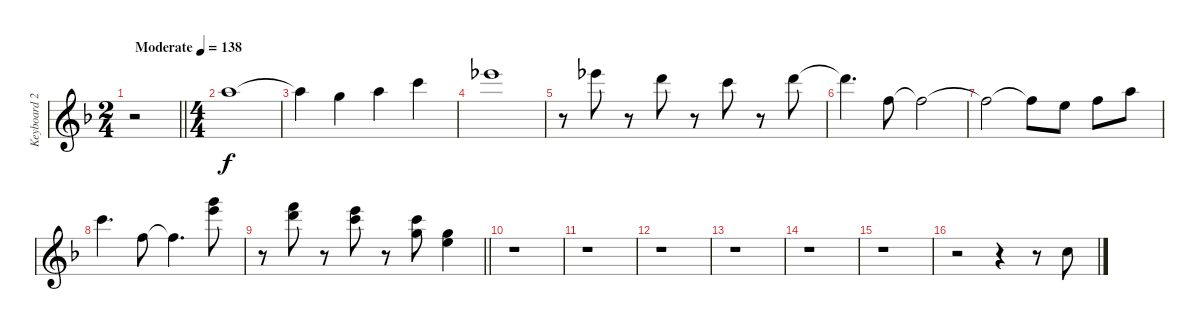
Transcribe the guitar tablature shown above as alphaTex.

\track ("Keyboard 2" "Keyboard 2") {instrument glockenspiel}
\staff {score}
\tuning (E4 B3 G3 D3 A2 E2) {hide}
\ts (2 4)
\tempo (138 "Moderate")
\clef g2
\barLineRight lightlight
\ks f
r.2{dy f instrument glockenspiel} |
\ts (4 4)
17.1.1 |
17.1{t}.4 15.1.4 17.1.4 20.1.4 |
23.1.1 |
r.8 23.1.8 r.8 22.1.8 r.8 20.1.8 r.8 22.1.8 |
22.1{t}.4{d} 22.3.8 22.3{t}.2 |
22.3{t}.2 22.3{t}.8 12.1.8 13.1.8 17.1.8 |
20.1.4{d} 18.2.8 18.2{t}.4{d} (27.1 29.2).8 |
\barLineRight lightlight
r.8 (25.1 27.2).8 r.8 (24.1 25.2).8 r.8 (20.1 20.2).8 (20.2 21.3).4 |
r.1 |
r.1 |
r.1 |
r.1 |
r.1 |
r.1 |
r.2 r.4 r.8 8.1.8
